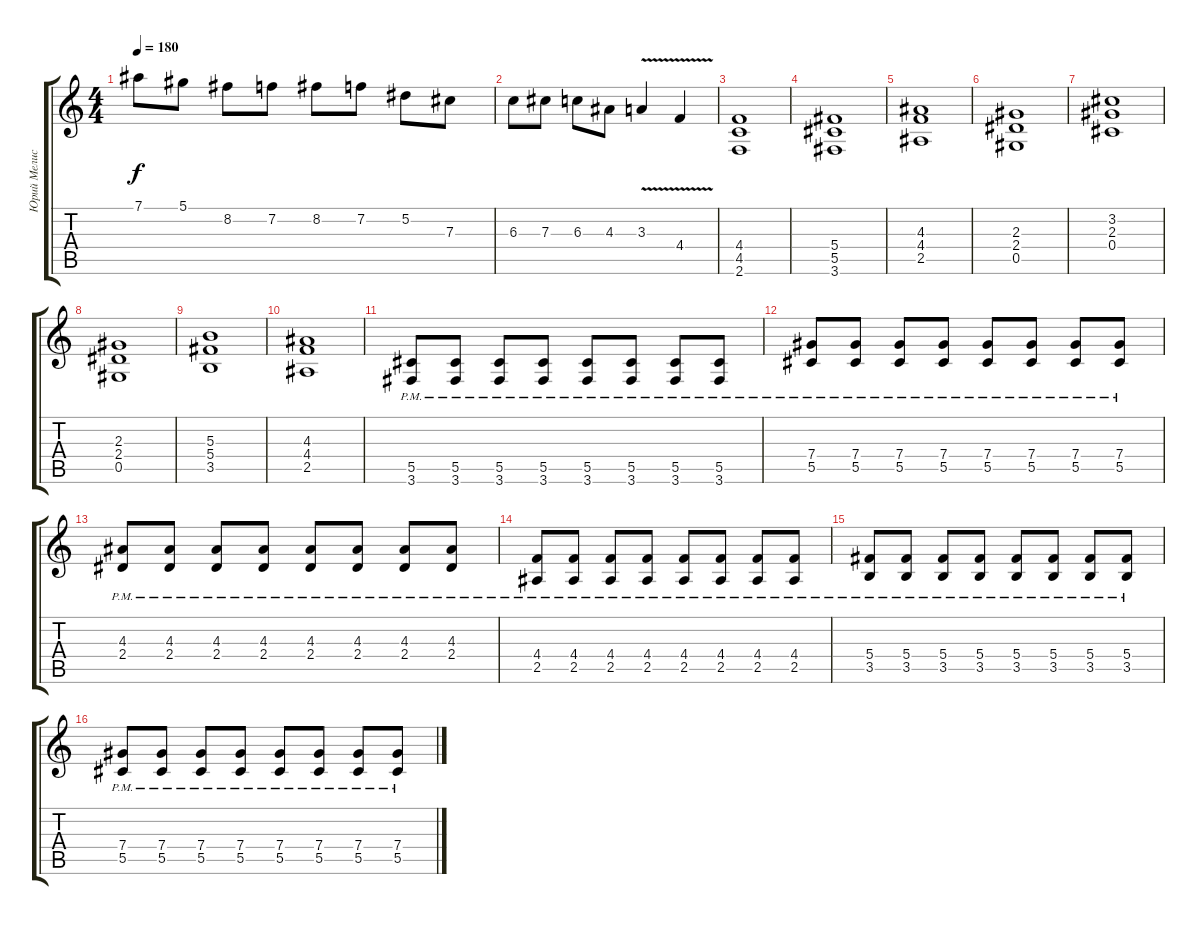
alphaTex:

\track ("Юрий Мелисов" "Юрий Мелис") {instrument distortionguitar}
\staff {score tabs}
\tuning (Eb4 Bb3 Gb3 Db3 Ab2 Eb2) {hide}
\ts (4 4)
\tempo 180
\clef g2
\ks c
7.1.8{dy f} 5.1.8 8.2.8 7.2.8 8.2.8 7.2.8 5.2.8 7.3.8 |
6.3.8 7.3.8 6.3.8 4.3.8 3.3{v}.4 4.4{v}.4 |
(4.4 4.5 2.6).1{balance 8} |
(5.4 5.5 3.6).1 |
(4.3 4.4 2.5).1 |
(2.3 2.4 0.5).1 |
(3.2 2.3 0.4).1 |
(2.3 2.4 0.5).1 |
(5.3 5.4 3.5).1 |
(4.3 4.4 2.5).1 |
(5.5{pm} 3.6{pm}).8 (5.5{pm} 3.6{pm}).8 (5.5{pm} 3.6{pm}).8 (5.5{pm} 3.6{pm}).8 (5.5{pm} 3.6{pm}).8 (5.5{pm} 3.6{pm}).8 (5.5{pm} 3.6{pm}).8 (5.5{pm} 3.6{pm}).8 |
(7.4{pm} 5.5{pm}).8 (7.4{pm} 5.5{pm}).8 (7.4{pm} 5.5{pm}).8 (7.4{pm} 5.5{pm}).8 (7.4{pm} 5.5{pm}).8 (7.4{pm} 5.5{pm}).8 (7.4{pm} 5.5{pm}).8 (7.4{pm} 5.5{pm}).8 |
(4.3{pm} 2.4{pm}).8 (4.3{pm} 2.4{pm}).8 (4.3{pm} 2.4{pm}).8 (4.3{pm} 2.4{pm}).8 (4.3{pm} 2.4{pm}).8 (4.3{pm} 2.4{pm}).8 (4.3{pm} 2.4{pm}).8 (4.3{pm} 2.4{pm}).8 |
(4.4{pm} 2.5{pm}).8 (4.4{pm} 2.5{pm}).8 (4.4{pm} 2.5{pm}).8 (4.4{pm} 2.5{pm}).8 (4.4{pm} 2.5{pm}).8 (4.4{pm} 2.5{pm}).8 (4.4{pm} 2.5{pm}).8 (4.4{pm} 2.5{pm}).8 |
(5.4{pm} 3.5{pm}).8 (5.4{pm} 3.5{pm}).8 (5.4{pm} 3.5{pm}).8 (5.4{pm} 3.5{pm}).8 (5.4{pm} 3.5{pm}).8 (5.4{pm} 3.5{pm}).8 (5.4{pm} 3.5{pm}).8 (5.4{pm} 3.5{pm}).8 |
(7.4{pm} 5.5{pm}).8 (7.4{pm} 5.5{pm}).8 (7.4{pm} 5.5{pm}).8 (7.4{pm} 5.5{pm}).8 (7.4{pm} 5.5{pm}).8 (7.4{pm} 5.5{pm}).8 (7.4{pm} 5.5{pm}).8 (7.4{pm} 5.5{pm}).8
